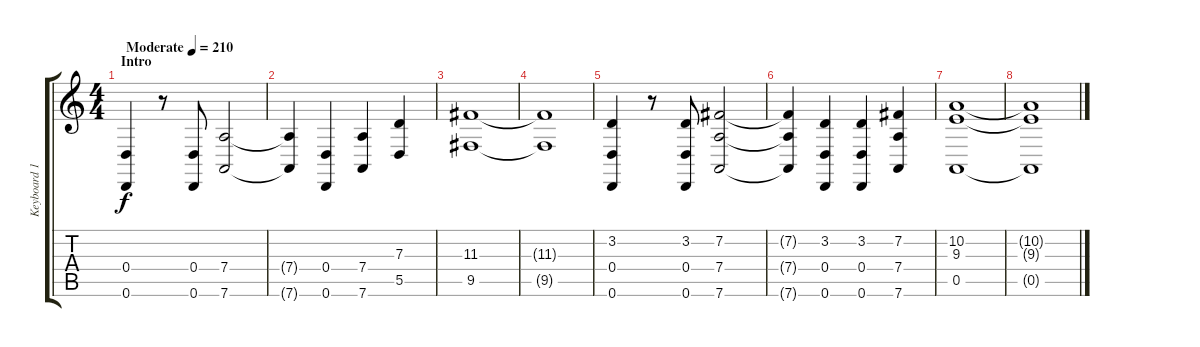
\track ("Keyboard 1" "Keyboard 1") {instrument brasssection}
\staff {score tabs}
\tuning (E4 B3 G3 D3 A2 D2) {hide}
\ts (4 4)
\section ("" "Intro")
\tempo (210 "Moderate")
\clef g2
\ks c
(0.4 0.6).4{dy f instrument brasssection} r.8 (0.4 0.6).8 (7.4 7.6).2 |
(7.4{t} 7.6{t}).4 (0.4 0.6).4 (7.4 7.6).4 (7.3 5.5).4 |
(11.3 9.5).1 |
(11.3{t} 9.5{t}).1 |
(3.2 0.4 0.6).4 r.8 (3.2 0.4 0.6).8 (7.2 7.4 7.6).2 |
(7.2{t} 7.4{t} 7.6{t}).4 (3.2 0.4 0.6).4 (3.2 0.4 0.6).4 (7.2 7.4 7.6).4 |
(10.2 9.3 0.5).1 |
(10.2{t} 9.3{t} 0.5{t}).1
